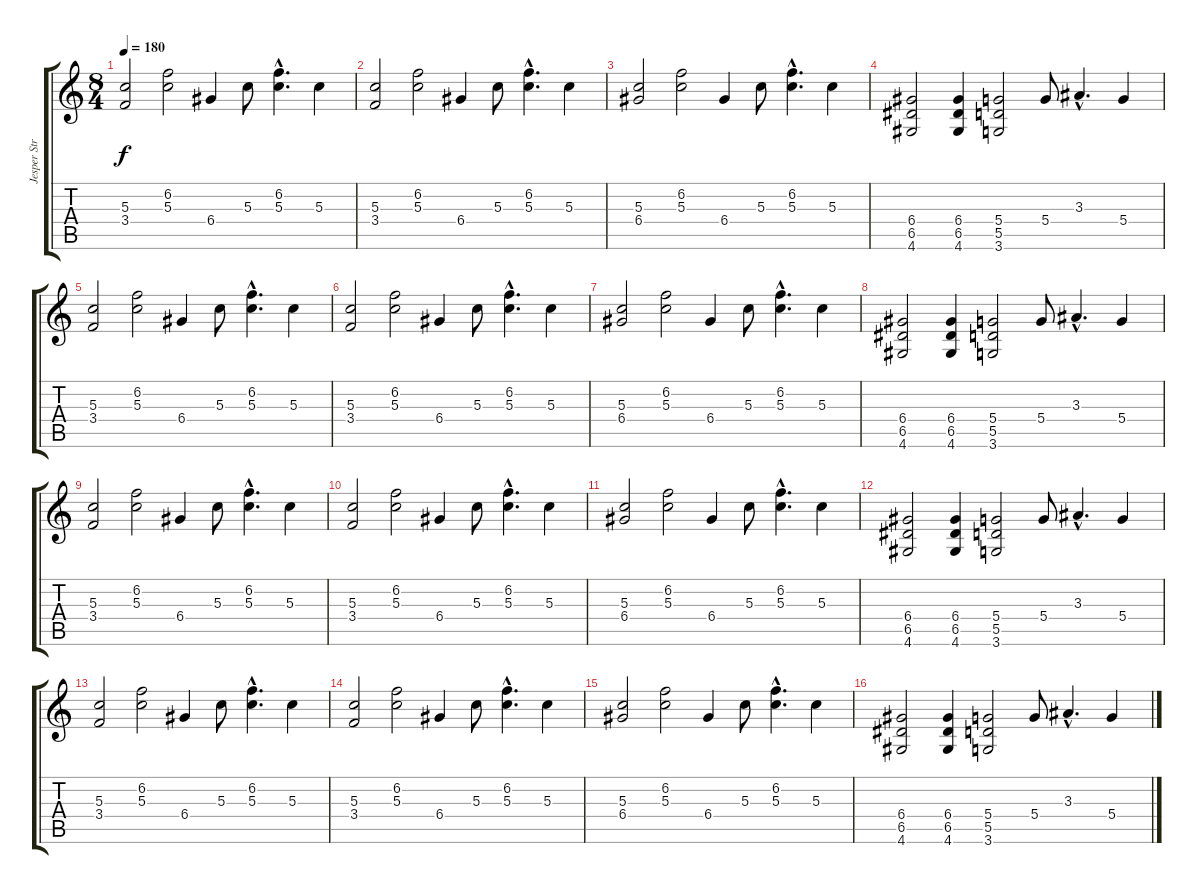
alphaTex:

\track ("Jesper Strömblad" "Jesper Str") {instrument acousticguitarnylon}
\staff {score tabs}
\tuning (E4 B3 G3 D3 A2 E2) {hide}
\ts (8 4)
\tempo 180
\clef g2
\ks c
(5.3 3.4).2{dy f instrument acousticguitarnylon} (6.2 5.3).2 6.4.4 5.3.8 (6.2{hac} 5.3{hac}).4{d} 5.3.4 |
(5.3 3.4).2 (6.2 5.3).2 6.4.4 5.3.8 (6.2{hac} 5.3{hac}).4{d} 5.3.4 |
(5.3 6.4).2 (6.2 5.3).2 6.4.4 5.3.8 (6.2{hac} 5.3{hac}).4{d} 5.3.4 |
(6.4 6.5 4.6).2 (6.4 6.5 4.6).4 (5.4 5.5 3.6).2 5.4.8 3.3{hac}.4{d} 5.4.4 |
(5.3 3.4).2 (6.2 5.3).2 6.4.4 5.3.8 (6.2{hac} 5.3{hac}).4{d} 5.3.4 |
(5.3 3.4).2 (6.2 5.3).2 6.4.4 5.3.8 (6.2{hac} 5.3{hac}).4{d} 5.3.4 |
(5.3 6.4).2 (6.2 5.3).2 6.4.4 5.3.8 (6.2{hac} 5.3{hac}).4{d} 5.3.4 |
(6.4 6.5 4.6).2 (6.4 6.5 4.6).4 (5.4 5.5 3.6).2 5.4.8 3.3{hac}.4{d} 5.4.4 |
(5.3 3.4).2 (6.2 5.3).2 6.4.4 5.3.8 (6.2{hac} 5.3{hac}).4{d} 5.3.4 |
(5.3 3.4).2 (6.2 5.3).2 6.4.4 5.3.8 (6.2{hac} 5.3{hac}).4{d} 5.3.4 |
(5.3 6.4).2 (6.2 5.3).2 6.4.4 5.3.8 (6.2{hac} 5.3{hac}).4{d} 5.3.4 |
(6.4 6.5 4.6).2 (6.4 6.5 4.6).4 (5.4 5.5 3.6).2 5.4.8 3.3{hac}.4{d} 5.4.4 |
(5.3 3.4).2 (6.2 5.3).2 6.4.4 5.3.8 (6.2{hac} 5.3{hac}).4{d} 5.3.4 |
(5.3 3.4).2 (6.2 5.3).2 6.4.4 5.3.8 (6.2{hac} 5.3{hac}).4{d} 5.3.4 |
(5.3 6.4).2 (6.2 5.3).2 6.4.4 5.3.8 (6.2{hac} 5.3{hac}).4{d} 5.3.4 |
(6.4 6.5 4.6).2 (6.4 6.5 4.6).4 (5.4 5.5 3.6).2 5.4.8 3.3{hac}.4{d} 5.4.4
